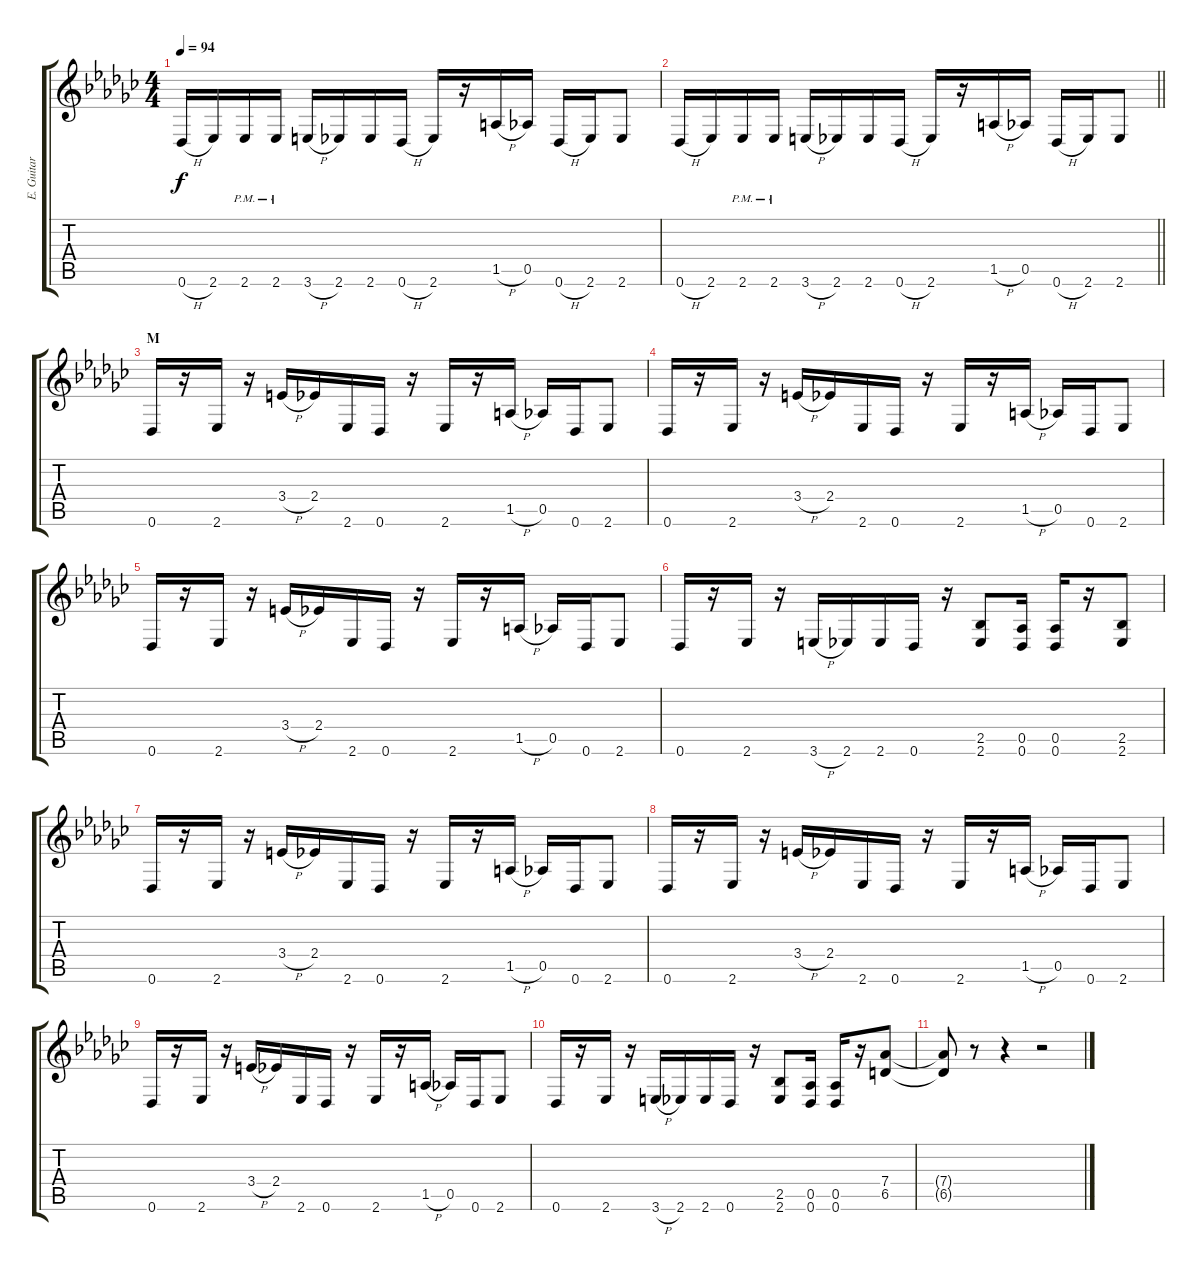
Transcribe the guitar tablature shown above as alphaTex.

\track ("E. Guitar I" "E. Guitar ") {instrument overdrivenguitar}
\staff {score tabs}
\tuning (Eb4 Bb3 Gb3 Db3 Ab2 Db2) {hide}
\ts (4 4)
\tempo 94
\clef g2
\ks gb
0.6{h}.16{dy f} 2.6.16 2.6{pm}.16 2.6{pm}.16 3.6{h}.16 2.6.16 2.6.16 0.6{h}.16 2.6.16 r.16 1.5{h}.16 0.5.16 0.6{h}.16 2.6.16 2.6.8 |
\barLineRight lightlight
0.6{h}.16 2.6.16 2.6{pm}.16 2.6{pm}.16 3.6{h}.16 2.6.16 2.6.16 0.6{h}.16 2.6.16 r.16 1.5{h}.16 0.5.16 0.6{h}.16 2.6.16 2.6.8 |
\section ("" "M")
0.6.16 r.16 2.6.16 r.16 3.4{h}.16 2.4.16 2.6.16 0.6.16 r.16 2.6.16 r.16 1.5{h}.16 0.5.16 0.6.16 2.6.8 |
0.6.16 r.16 2.6.16 r.16 3.4{h}.16 2.4.16 2.6.16 0.6.16 r.16 2.6.16 r.16 1.5{h}.16 0.5.16 0.6.16 2.6.8 |
0.6.16 r.16 2.6.16 r.16 3.4{h}.16 2.4.16 2.6.16 0.6.16 r.16 2.6.16 r.16 1.5{h}.16 0.5.16 0.6.16 2.6.8 |
0.6.16 r.16 2.6.16 r.16 3.6{h}.16 2.6.16 2.6.16 0.6.16 r.16 (2.5 2.6).8 (0.5 0.6).16 (0.5 0.6).16 r.16 (2.5 2.6).8 |
0.6.16 r.16 2.6.16 r.16 3.4{h}.16 2.4.16 2.6.16 0.6.16 r.16 2.6.16 r.16 1.5{h}.16 0.5.16 0.6.16 2.6.8 |
0.6.16 r.16 2.6.16 r.16 3.4{h}.16 2.4.16 2.6.16 0.6.16 r.16 2.6.16 r.16 1.5{h}.16 0.5.16 0.6.16 2.6.8 |
0.6.16 r.16 2.6.16 r.16 3.4{h}.16 2.4.16 2.6.16 0.6.16 r.16 2.6.16 r.16 1.5{h}.16 0.5.16 0.6.16 2.6.8 |
0.6.16 r.16 2.6.16 r.16 3.6{h}.16 2.6.16 2.6.16 0.6.16 r.16 (2.5 2.6).8 (0.5 0.6).16 (0.5 0.6).16 r.16 (7.4 6.5).8 |
(7.4{t} 6.5{t}).8 r.8 r.4 r.2
